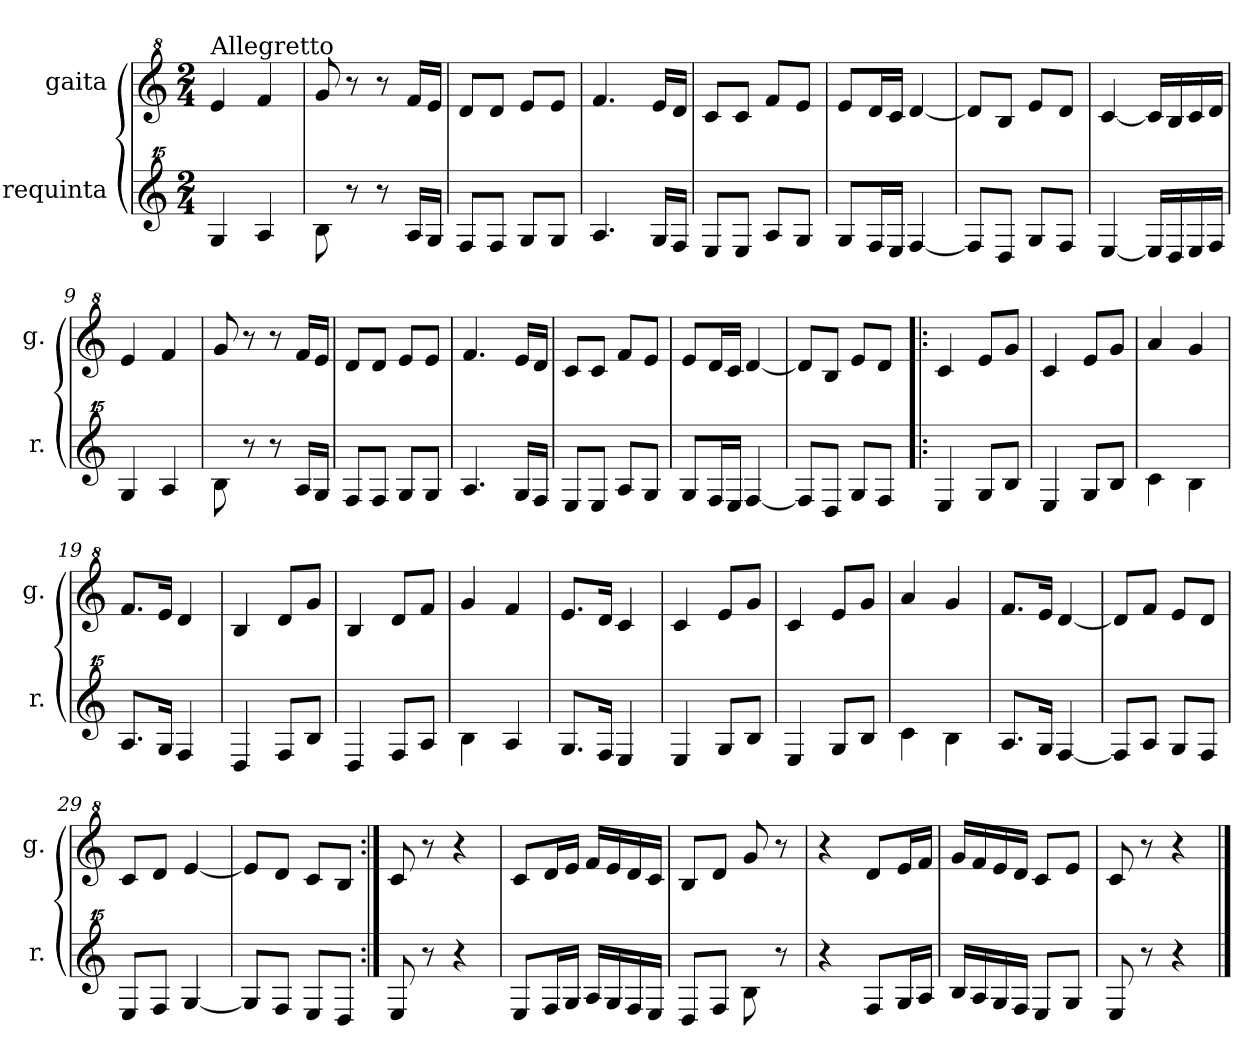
**kern	**kern
*part2	*part1
*staff2	*staff1
*I"requinta	*I"gaita
*I'r.	*I'g.
*clefG^^2	*clefG^2
*ITrd-7c-12	*
*k[]	*k[]
*C:	*C:
*M2/4	*M2/4
=1	=1
!	!LO:TX:a:t=Allegretto
4ggg/	4ee/
4aaa/	4ff/
=2	=2
8bbb\	8gg/
8r	8r
8r	8r
16aaa/LL	16ff/LL
16ggg/JJ	16ee/JJ
=3	=3
8fff/L	8dd/L
8fff/J	8dd/J
8ggg/L	8ee/L
8ggg/J	8ee/J
=4	=4
4.aaa/	4.ff/
16ggg/LL	16ee/LL
16fff/JJ	16dd/JJ
=5	=5
8eee/L	8cc/L
8eee/J	8cc/J
8aaa/L	8ff/L
8ggg/J	8ee/J
=6	=6
8ggg/L	8ee/L
16fff/L	16dd/L
16eee/JJ	16cc/JJ
[4fff/	[4dd/
=7	=7
8fff/L]	8dd/L]
8ddd/J	8b/J
8ggg/L	8ee/L
8fff/J	8dd/J
=8	=8
[4eee/	[4cc/
16eee/LL]	16cc/LL]
16ddd/	16b/
16eee/	16cc/
16fff/JJ	16dd/JJ
!!LO:LB:g=z
=9	=9
4ggg/	4ee/
4aaa/	4ff/
=10	=10
8bbb\	8gg/
8r	8r
8r	8r
16aaa/LL	16ff/LL
16ggg/JJ	16ee/JJ
=11	=11
8fff/L	8dd/L
8fff/J	8dd/J
8ggg/L	8ee/L
8ggg/J	8ee/J
=12	=12
4.aaa/	4.ff/
16ggg/LL	16ee/LL
16fff/JJ	16dd/JJ
=13	=13
8eee/L	8cc/L
8eee/J	8cc/J
8aaa/L	8ff/L
8ggg/J	8ee/J
=14	=14
8ggg/L	8ee/L
16fff/L	16dd/L
16eee/JJ	16cc/JJ
[4fff/	[4dd/
=15	=15
8fff/L]	8dd/L]
8ddd/J	8b/J
8ggg/L	8ee/L
8fff/J	8dd/J
=16!|:	=16!|:
4eee/	4cc/
8ggg/L	8ee/L
8bbb/J	8gg/J
=17	=17
4eee/	4cc/
8ggg/L	8ee/L
8bbb/J	8gg/J
=18	=18
4cccc\	4aa/
4bbb\	4gg/
!!LO:LB:g=z
=19	=19
8.aaa/L	8.ff/L
16ggg/Jk	16ee/Jk
4fff/	4dd/
=20	=20
4ddd/	4b/
8fff/L	8dd/L
8bbb/J	8gg/J
=21	=21
4ddd/	4b/
8fff/L	8dd/L
8aaa/J	8ff/J
=22	=22
4bbb\	4gg/
4aaa/	4ff/
=23	=23
8.ggg/L	8.ee/L
16fff/Jk	16dd/Jk
4eee/	4cc/
=24	=24
4eee/	4cc/
8ggg/L	8ee/L
8bbb/J	8gg/J
=25	=25
4eee/	4cc/
8ggg/L	8ee/L
8bbb/J	8gg/J
=26	=26
4cccc\	4aa/
4bbb\	4gg/
=27	=27
8.aaa/L	8.ff/L
16ggg/Jk	16ee/Jk
[4fff/	[4dd/
=28	=28
8fff/L]	8dd/L]
8aaa/J	8ff/J
8ggg/L	8ee/L
8fff/J	8dd/J
=29	=29
8eee/L	8cc/L
8fff/J	8dd/J
[4ggg/	[4ee/
!!LO:LB:g=z
=30	=30
8ggg/L]	8ee/L]
8fff/J	8dd/J
8eee/L	8cc/L
8ddd/J	8b/J
=31:|!	=31:|!
8eee/	8cc/
8r	8r
4r	4r
=32	=32
8eee/L	8cc/L
16fff/L	16dd/L
16ggg/JJ	16ee/JJ
16aaa/LL	16ff/LL
16ggg/	16ee/
16fff/	16dd/
16eee/JJ	16cc/JJ
=33	=33
8ddd/L	8b/L
8fff/J	8dd/J
8bbb\	8gg/
8r	8r
=34	=34
4r	4r
8fff/L	8dd/L
16ggg/L	16ee/L
16aaa/JJ	16ff/JJ
=35	=35
16bbb/LL	16gg/LL
16aaa/	16ff/
16ggg/	16ee/
16fff/JJ	16dd/JJ
8eee/L	8cc/L
8ggg/J	8ee/J
=36	=36
8eee/	8cc/
8r	8r
4r	4r
==	==
*-	*-
